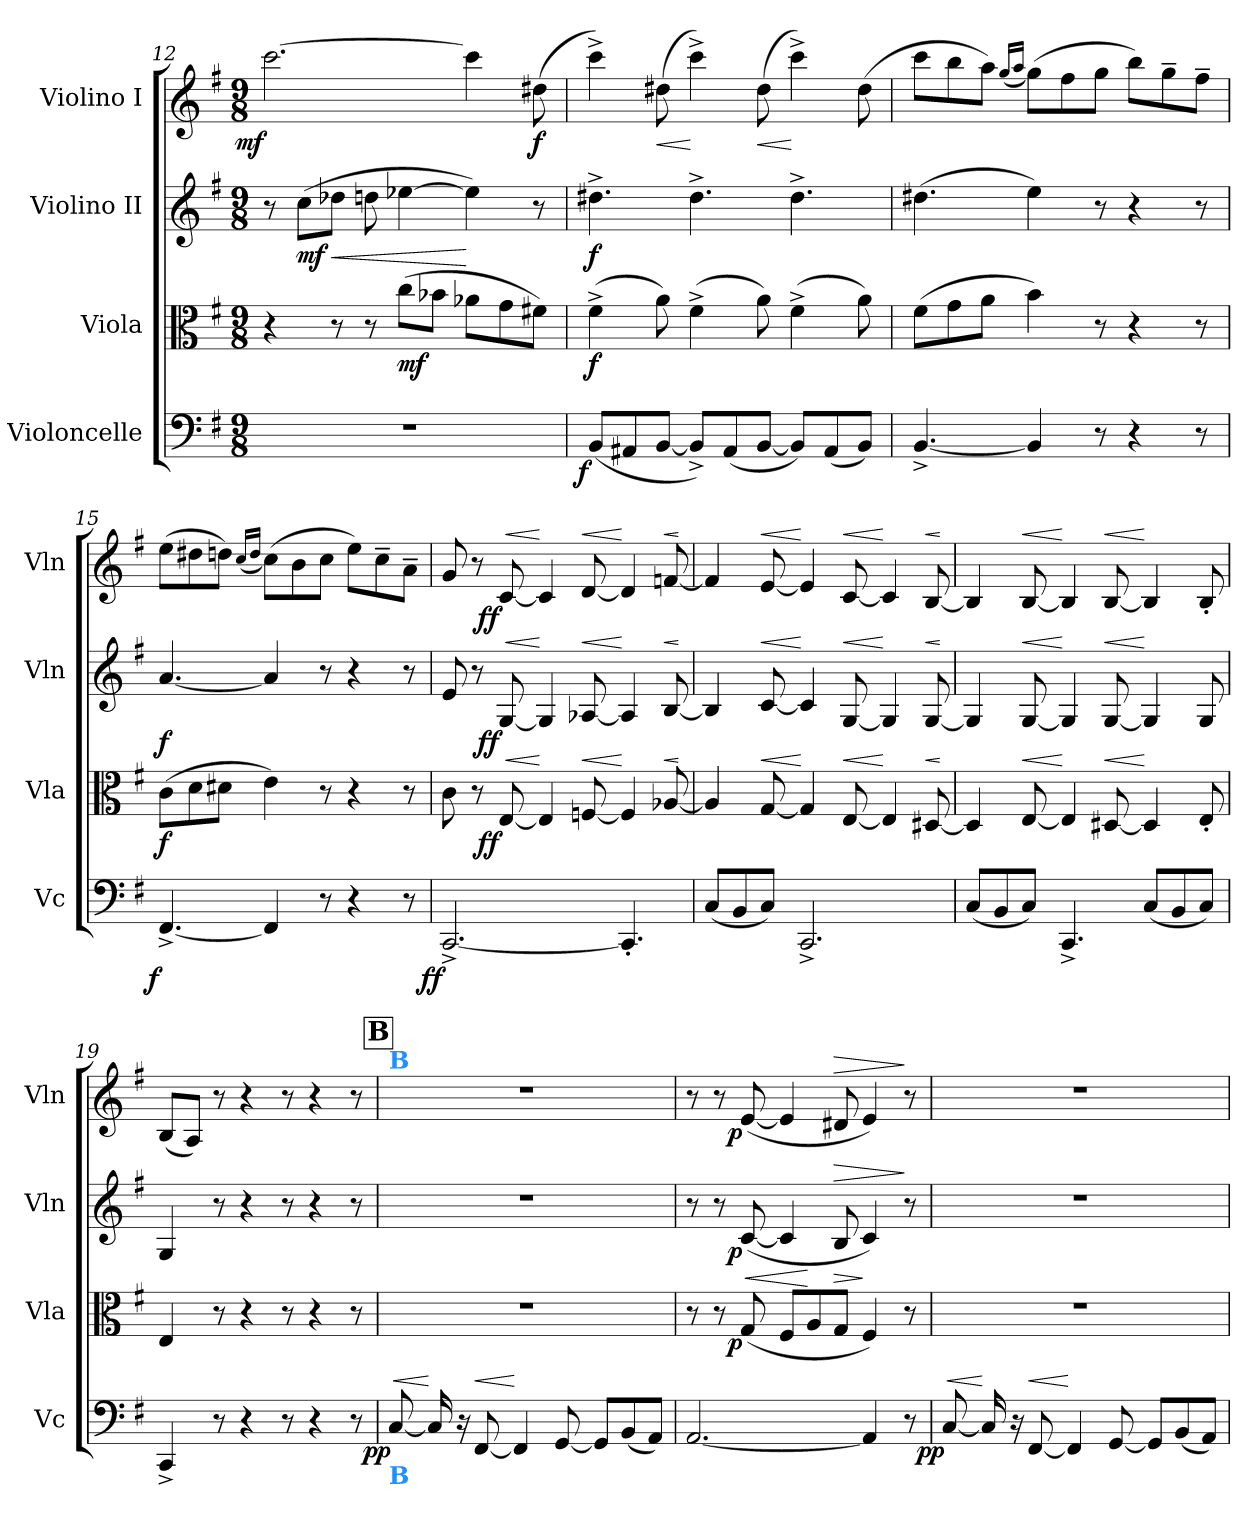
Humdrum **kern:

**kern	**dynam	**kern	**dynam	**kern	**dynam	**kern	**dynam
*part4	*part4	*part3	*part3	*part2	*part2	*part1	*part1
*staff4	*staff4	*staff3	*staff3	*staff2	*staff2	*staff1	*staff1
*I"Violoncelle	*	*I"Viola	*	*I"Violino II	*	*I"Violino I	*
*I'Vc	*	*I'Vla	*	*I'Vln	*	*I'Vln	*
*clefF4	*	*clefC3	*	*clefG2	*	*clefG2	*
*k[f#]	*	*k[f#]	*	*k[f#]	*	*k[f#]	*
*e:	*	*e:	*	*e:	*	*e:	*
*M9/8	*	*M9/8	*	*M9/8	*	*M9/8	*
=12	=12	=12	=12	=12	=12	=12	=12
!	!	!	!	!	!	!	!LO:DY:rj
8%9r	.	4r	.	8r	.	[2.ccc\	mf
.	.	.	.	(8cc\L	mf	.	.
!	!	!	!	!	!LO:HP:b	!	!
.	.	8r	.	8dd-X\J	<	.	.
.	.	8r	.	8ddn\	.	.	.
.	.	(8cc\L	mf	[4ee-X\	.	.	.
.	.	8b-X\J	.	.	.	.	.
.	.	8a-X\L	.	4ee-\])	[	4ccc\]	.
.	.	8g\	.	.	.	.	.
.	.	8f#X\J)	.	8r	.	(8dd#X\	f
=13	=13	=13	=13	=13	=13	=13	=13
!	!LO:DY:rj	!	!	!	!	!	!
(8BB/L	f	(4f#^\	f	4.dd#X^\	f	4ccc^\)	.
8AA#X/	.	.	.	.	.	.	.
!	!	!	!	!	!	!	!LO:HP:b
[8BB/J	.	8a\)	.	.	.	(8dd#X\	<
8BB^>/L])	.	(4f#^\	.	4.dd#^\	.	4ccc^\)	[
(8AA#/	.	.	.	.	.	.	.
!	!	!	!	!	!	!	!LO:HP:b
[8BB/J	.	8a\)	.	.	.	(8dd#\	<
8BB/L])	.	(4f#^\	.	4.dd#^\	.	4ccc^\)	[
(8AA#/	.	.	.	.	.	.	.
8BB/J)	.	8a\)	.	.	.	(8dd#\	.
=14	=14	=14	=14	=14	=14	=14	=14
[4.BB^>/	.	(8f#\L	.	(4.dd#X\	.	8ccc\L	.
.	.	8g\	.	.	.	8bb\	.
.	.	8a\J	.	.	.	8aa\J)	.
.	.	.	.	.	.	(16qqgg/LL	.
.	.	.	.	.	.	16qqaa/JJ	.
4BB/]	.	4b\)	.	4ee\)	.	(8gg\L)	.
.	.	.	.	.	.	8ff#\	.
8r	.	8r	.	8r	.	8gg\J	.
4r	.	4r	.	4r	.	8bb\L)	.
.	.	.	.	.	.	8gg~\	.
8r	.	8r	.	8r	.	8ff#~\J	.
=15	=15	=15	=15	=15	=15	=15	=15
!	!LO:DY:rj	!	!	!	!	!	!
[4.FF#^/	f	(8c\L	f	[4.a/	f	(8ee\L	.
.	.	8d\	.	.	.	8dd#X\	.
.	.	8d#X\J	.	.	.	8ddn\J)	.
.	.	.	.	.	.	(16qqcc/LL	.
.	.	.	.	.	.	16qqdd/JJ	.
4FF#/]	.	4e\)	.	4a/]	.	(8cc\L)	.
.	.	.	.	.	.	8b\	.
8r	.	8r	.	8r	.	8cc\J	.
4r	.	4r	.	4r	.	8ee\L)	.
.	.	.	.	.	.	8cc~\	.
8r	.	8r	.	8r	.	8a~\J	.
=16	=16	=16	=16	=16	=16	=16	=16
!	!LO:DY:rj	!	!	!	!	!	!
[2.CC^/	ff	8c\	.	8e/	.	8g/	.
.	.	8r	.	8r	.	8r	.
!	!	!	!LO:HP:a	!	!LO:HP:a	!	!LO:HP:a
!	!	!	!LO:DY:n=1:rj	!	!LO:DY:n=1:rj	!	!LO:DY:n=1:rj
.	.	[8E/	< ff	[8G/	< ff	[8c/	< ff
.	.	4E/]	[	4G/]	[	4c/]	[
!	!	!	!LO:HP:a	!	!LO:HP:a	!	!LO:HP:a
.	.	[8Fn/	<	[8A-X/	<	[8d/	<
4.CC'/]	.	4F/]	[	4A-/]	[	4d/]	[
!	!	!	!LO:HP:a	!	!LO:HP:a	!	!LO:HP:a
.	.	[8A-X/	<	[8B/	<	[8fn/	<
.	.	.	[	.	[	.	[
=17	=17	=17	=17	=17	=17	=17	=17
(8C/L	.	4A-/]	.	4B/]	.	4f/]	.
8BB/	.	.	.	.	.	.	.
!	!	!	!LO:HP:a	!	!LO:HP:a	!	!LO:HP:a
8C/J)	.	[8G/	<	[8c/	<	[8e/	<
2.CC^/	.	4G/]	[	4c/]	[	4e/]	[
!	!	!	!LO:HP:a	!	!LO:HP:a	!	!LO:HP:a
.	.	[8E/	<	[8G/	<	[8c/	<
.	.	4E/]	[	4G/]	[	4c/]	[
!	!	!	!LO:HP:a	!	!LO:HP:a	!	!LO:HP:a
.	.	[8D#X/	<	[8G/	<	[8B/	<
.	.	.	[	.	[	.	[
=18	=18	=18	=18	=18	=18	=18	=18
(8C/L	.	4D#/]	.	4G/]	.	4B/]	.
8BB/	.	.	.	.	.	.	.
!	!	!	!LO:HP:a	!	!LO:HP:a	!	!LO:HP:a
8C/J)	.	[8E/	<	[8G/	<	[8B/	<
4.CC^/	.	4E/]	[	4G/]	[	4B/]	[
!	!	!	!LO:HP:a	!	!LO:HP:a	!	!LO:HP:a
.	.	[8D#X/	<	[8G/	<	[8B/	<
(8C/L	.	4D#/]	[	4G/]	[	4B/]	[
8BB/	.	.	.	.	.	.	.
8C/J)	.	8E'/	.	8G/	.	8B'/	.
=19	=19	=19	=19	=19	=19	=19	=19
4CC^/	.	4E/	.	4G/	.	(8B/L	.
.	.	.	.	.	.	8A/J)	.
8r	.	8r	.	8r	.	8r	.
4r	.	4r	.	4r	.	4r	.
8r	.	8r	.	8r	.	8r	.
4r	.	4r	.	4r	.	4r	.
8r	.	8r	.	8r	.	8r	.
!!LO:REH:place=s1:t=B
=20	=20	=20	=20	=20	=20	=20	=20
!	!	!	!	!	!	!LO:TX:a:B:color=dodgerblue:t=B	!
!LO:TX:b:B:color=dodgerblue:t=B	!	!	!	!	!	!	!
!	!LO:HP:a	!	!	!	!	!	!
!	!LO:DY:n=1:rj	!	!	!	!	!	!
[8C/	< pp	8%9r	.	8%9r	.	8%9r	.
16C/]	[	.	.	.	.	.	.
16r	.	.	.	.	.	.	.
!	!LO:HP:a	!	!	!	!	!	!
[8FF#/	<	.	.	.	.	.	.
4FF#/]	[	.	.	.	.	.	.
[8GG/	.	.	.	.	.	.	.
8GG/L]	.	.	.	.	.	.	.
(8BB/	.	.	.	.	.	.	.
8AA/J)	.	.	.	.	.	.	.
=21	=21	=21	=21	=21	=21	=21	=21
[2.AA/	.	8r	.	8r	.	8r	.
.	.	8r	.	8r	.	8r	.
!	!	!	!LO:HP:a	!	!	!	!
!	!	!	!LO:DY:n=1:rj	!	!LO:DY:rj	!	!LO:DY:rj
.	.	(8G/	< p	([8c/	p	([8e/	p
.	.	8F#/L	.	4c/]	.	4e/]	.
.	.	8A/	[	.	.	.	.
!	!	!	!LO:HP:a	!	!LO:HP:a	!	!LO:HP:a
.	.	8G/J	>	8B/	>	8d#X/	>
4AA/]	.	4F#/)	]	4c/)	.	4e/)	.
8r	.	8r	.	8r	]	8r	]
=22	=22	=22	=22	=22	=22	=22	=22
!	!LO:HP:a	!	!	!	!	!	!
!	!LO:DY:n=1:rj	!	!	!	!	!	!
[8C/	< pp	8%9r	.	8%9r	.	8%9r	.
16C/]	[	.	.	.	.	.	.
16r	.	.	.	.	.	.	.
!	!LO:HP:a	!	!	!	!	!	!
[8FF#/	<	.	.	.	.	.	.
4FF#/]	[	.	.	.	.	.	.
[8GG/	.	.	.	.	.	.	.
8GG/L]	.	.	.	.	.	.	.
(8BB/	.	.	.	.	.	.	.
8AA/J)	.	.	.	.	.	.	.
=	=	=	=	=	=	=	=
*-	*-	*-	*-	*-	*-	*-	*-
